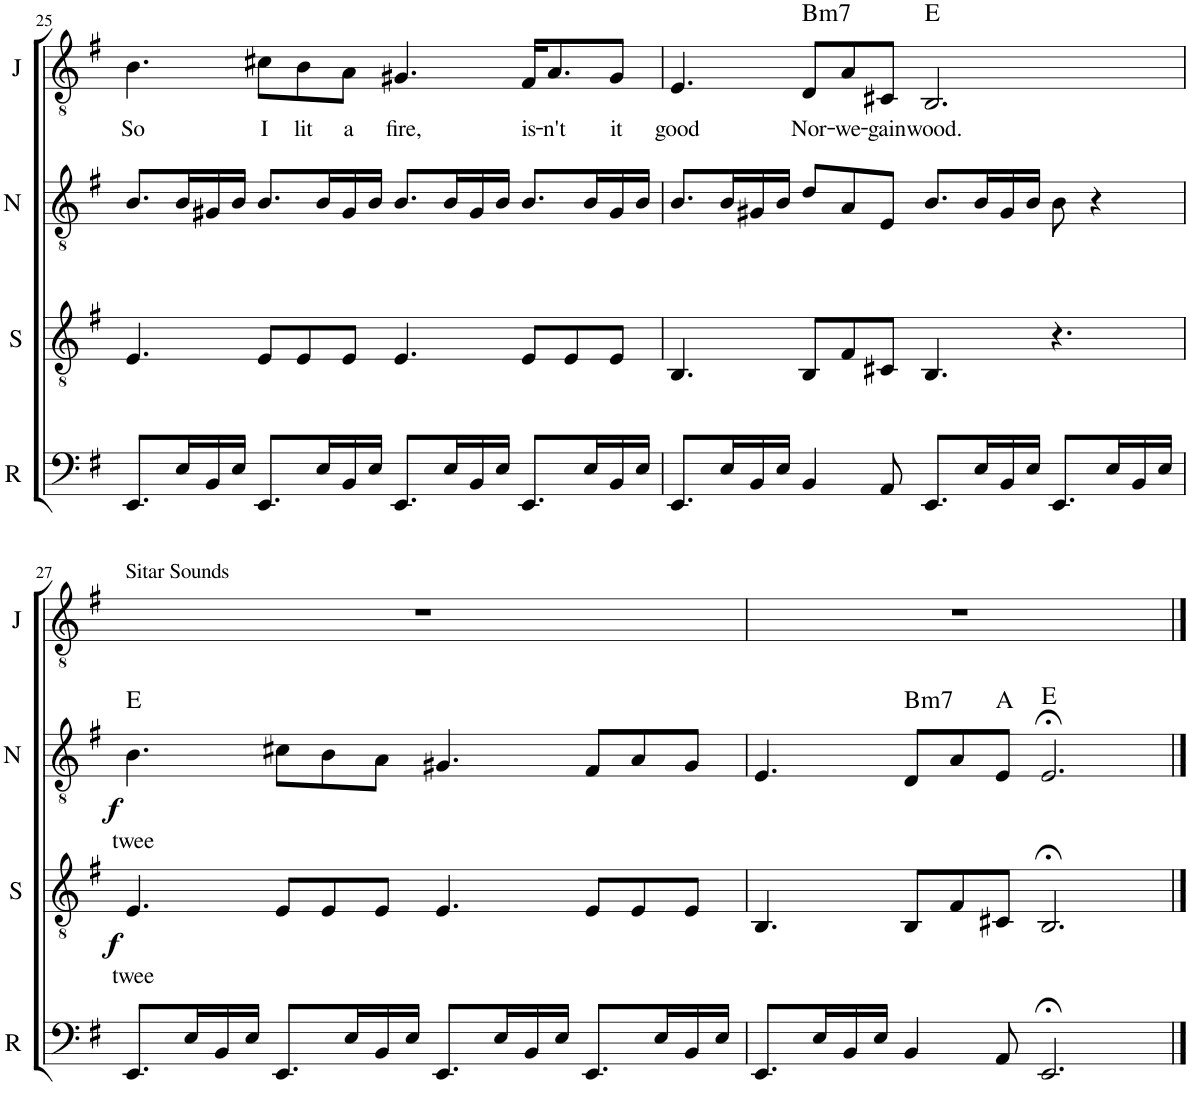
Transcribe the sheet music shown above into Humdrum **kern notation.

**kern	**kern	**text	**dynam	**kern	**text	**dynam	**harte	**kern	**text	**harte
*part4	*part3	*part3	*part3	*part2	*part2	*part2	*part2	*part1	*part1	*part1
*staff4	*staff3	*staff3	*staff3	*staff2	*staff2	*staff2	*	*staff1	*staff1	*
*I"Ryan	*I"Steve	*	*	*I"Nate	*	*	*	*I"Justin	*	*
*I'R	*I'S	*	*	*I'N	*	*	*	*I'J	*	*
!!LO:PB:g=z
*clefF4	*clefGv2	*	*	*clefGv2	*	*	*	*clefGv2	*	*
*k[f#]	*k[f#]	*	*	*k[f#]	*	*	*	*k[f#]	*	*
*M12/8	*M12/8	*	*	*M12/8	*	*	*	*M12/8	*	*
=25	=25	=25	=25	=25	=25	=25	=25	=25	=25	=25
!	!	!	!	!	!	!	!	!	!LO:LY:b	!
8.EE/L	4.E/	.	.	8.B/L	.	.	.	4.B\	So	.
16E/L	.	.	.	16B/L	.	.	.	.	.	.
16BB/	.	.	.	16G#X/	.	.	.	.	.	.
16E/JJ	.	.	.	16B/JJ	.	.	.	.	.	.
!	!	!	!	!	!	!	!	!	!LO:LY:b	!
8.EE/L	8E/L	.	.	8.B/L	.	.	.	8c#X\L	I	.
!	!	!	!	!	!	!	!	!	!LO:LY:b	!
.	8E/	.	.	.	.	.	.	8B\	lit	.
16E/L	.	.	.	16B/L	.	.	.	.	.	.
!	!	!	!	!	!	!	!	!	!LO:LY:b	!
16BB/	8E/J	.	.	16G#/	.	.	.	8A\J	a	.
16E/JJ	.	.	.	16B/JJ	.	.	.	.	.	.
!	!	!	!	!	!	!	!	!	!LO:LY:b	!
8.EE/L	4.E/	.	.	8.B/L	.	.	.	4.G#X/	fire,	.
16E/L	.	.	.	16B/L	.	.	.	.	.	.
16BB/	.	.	.	16G#/	.	.	.	.	.	.
16E/JJ	.	.	.	16B/JJ	.	.	.	.	.	.
!	!	!	!	!	!	!	!	!	!LO:LY:b	!
8.EE/L	8E/L	.	.	8.B/L	.	.	.	16F#/KL	is-	.
!	!	!	!	!	!	!	!	!	!LO:LY:b	!
.	.	.	.	.	.	.	.	8.A/	-n't	.
.	8E/	.	.	.	.	.	.	.	.	.
16E/L	.	.	.	16B/L	.	.	.	.	.	.
!	!	!	!	!	!	!	!	!	!LO:LY:b	!
16BB/	8E/J	.	.	16G#/	.	.	.	8G#/J	it	.
16E/JJ	.	.	.	16B/JJ	.	.	.	.	.	.
=26	=26	=26	=26	=26	=26	=26	=26	=26	=26	=26
!	!	!	!	!	!	!	!	!	!LO:LY:b	!
8.EE/L	4.BB/	.	.	8.B/L	.	.	.	4.E/	good	.
16E/L	.	.	.	16B/L	.	.	.	.	.	.
16BB/	.	.	.	16G#X/	.	.	.	.	.	.
16E/JJ	.	.	.	16B/JJ	.	.	.	.	.	.
!	!	!	!	!	!	!	!	!	!LO:LY:b	!LO:H:kt=m7
4BB/	8BB/L	.	.	8d/L	.	.	.	8D/L	Nor-	B:min7
!	!	!	!	!	!	!	!	!	!LO:LY:b	!
.	8F#/	.	.	8A/	.	.	.	8A/	-we-	.
!	!	!	!	!	!	!	!	!	!LO:LY:b	!
8AA/	8C#X/J	.	.	8E/J	.	.	.	8C#X/J	-gain	.
!	!	!	!	!	!	!	!	!	!LO:LY:b	!
8.EE/L	4.BB/	.	.	8.B/L	.	.	.	2.BB/	wood.	E:maj
16E/L	.	.	.	16B/L	.	.	.	.	.	.
16BB/	.	.	.	16G#/	.	.	.	.	.	.
16E/JJ	.	.	.	16B/JJ	.	.	.	.	.	.
8.EE/L	4.r	.	.	8B\	.	.	.	.	.	.
.	.	.	.	4r	.	.	.	.	.	.
16E/L	.	.	.	.	.	.	.	.	.	.
16BB/	.	.	.	.	.	.	.	.	.	.
16E/JJ	.	.	.	.	.	.	.	.	.	.
!!LO:LB:g=z
=27	=27	=27	=27	=27	=27	=27	=27	=27	=27	=27
!	!	!	!	!	!	!	!	!LO:TX:a:t=Sitar Sounds	!	!
!	!	!LO:LY:b	!LO:DY:b	!	!LO:LY:b	!LO:DY:b	!	!	!	!
8.EE/L	4.E/	twee	f	4.B\	twee	f	E:maj	1.r	.	.
16E/L	.	.	.	.	.	.	.	.	.	.
16BB/	.	.	.	.	.	.	.	.	.	.
16E/JJ	.	.	.	.	.	.	.	.	.	.
8.EE/L	8E/L	.	.	8c#X\L	.	.	.	.	.	.
.	8E/	.	.	8B\	.	.	.	.	.	.
16E/L	.	.	.	.	.	.	.	.	.	.
16BB/	8E/J	.	.	8A\J	.	.	.	.	.	.
16E/JJ	.	.	.	.	.	.	.	.	.	.
8.EE/L	4.E/	.	.	4.G#X/	.	.	.	.	.	.
16E/L	.	.	.	.	.	.	.	.	.	.
16BB/	.	.	.	.	.	.	.	.	.	.
16E/JJ	.	.	.	.	.	.	.	.	.	.
8.EE/L	8E/L	.	.	8F#/L	.	.	.	.	.	.
.	8E/	.	.	8A/	.	.	.	.	.	.
16E/L	.	.	.	.	.	.	.	.	.	.
16BB/	8E/J	.	.	8G#/J	.	.	.	.	.	.
16E/JJ	.	.	.	.	.	.	.	.	.	.
=28	=28	=28	=28	=28	=28	=28	=28	=28	=28	=28
8.EE/L	4.BB/	.	.	4.E/	.	.	.	1.r	.	.
16E/L	.	.	.	.	.	.	.	.	.	.
16BB/	.	.	.	.	.	.	.	.	.	.
16E/JJ	.	.	.	.	.	.	.	.	.	.
!	!	!	!	!	!	!	!LO:H:kt=m7	!	!	!
4BB/	8BB/L	.	.	8D/L	.	.	B:min7	.	.	.
.	8F#/	.	.	8A/	.	.	.	.	.	.
8AA/	8C#X/J	.	.	8E/J	.	.	A:maj	.	.	.
2.EE;</	2.BB;</	.	.	2.E;</	.	.	E:maj	.	.	.
==	==	==	==	==	==	==	==	==	==	==
*-	*-	*-	*-	*-	*-	*-	*-	*-	*-	*-
